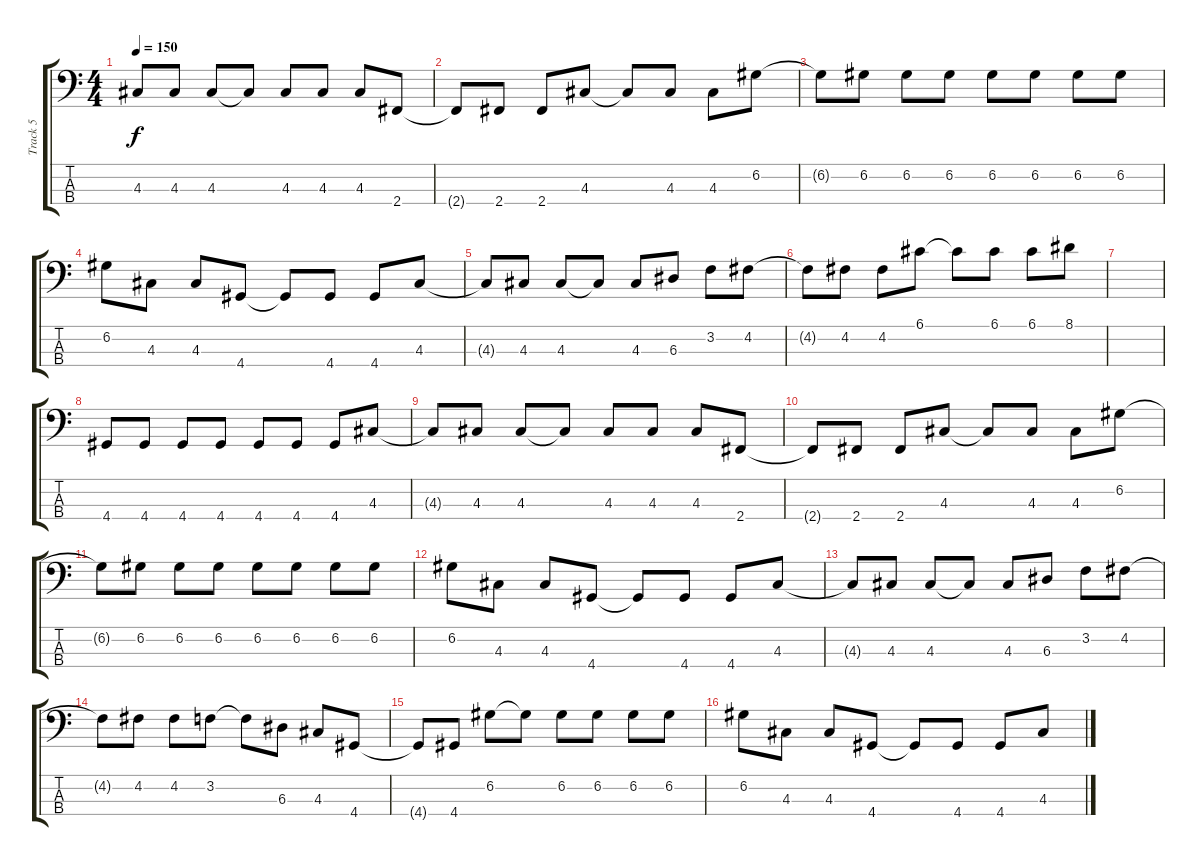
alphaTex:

\track ("Track 5" "Track 5") {instrument electricbasspick}
\staff {score tabs}
\tuning (G2 D2 A1 E1) {hide}
\ts (4 4)
\tempo 150
\clef f4
\ks c
4.3{t}.8{dy f} 4.3.8 4.3.8 4.3{t}.8 4.3.8 4.3.8 4.3.8 2.4.8 |
2.4{t}.8 2.4.8 2.4.8 4.3.8 4.3{t}.8 4.3.8 4.3.8 6.2.8 |
6.2{t}.8 6.2.8 6.2.8 6.2.8 6.2.8 6.2.8 6.2.8 6.2.8 |
6.2.8 4.3.8 4.3.8 4.4.8 4.4{t}.8 4.4.8 4.4.8 4.3.8 |
4.3{t}.8 4.3.8 4.3.8 4.3{t}.8 4.3.8 6.3.8 3.2.8 4.2.8 |
4.2{t}.8 4.2.8 4.2.8 6.1.8 6.1{t}.8 6.1.8 6.1.8 8.1.8 |
|
4.4.8 4.4.8 4.4.8 4.4.8 4.4.8 4.4.8 4.4.8 4.3.8 |
4.3{t}.8 4.3.8 4.3.8 4.3{t}.8 4.3.8 4.3.8 4.3.8 2.4.8 |
2.4{t}.8 2.4.8 2.4.8 4.3.8 4.3{t}.8 4.3.8 4.3.8 6.2.8 |
6.2{t}.8 6.2.8 6.2.8 6.2.8 6.2.8 6.2.8 6.2.8 6.2.8 |
6.2.8 4.3.8 4.3.8 4.4.8 4.4{t}.8 4.4.8 4.4.8 4.3.8 |
4.3{t}.8 4.3.8 4.3.8 4.3{t}.8 4.3.8 6.3.8 3.2.8 4.2.8 |
4.2{t}.8 4.2.8 4.2.8 3.2.8 3.2{t}.8 6.3.8 4.3.8 4.4.8 |
4.4{t}.8 4.4.8 6.2.8 6.2{t}.8 6.2.8 6.2.8 6.2.8 6.2.8 |
6.2.8 4.3.8 4.3.8 4.4.8 4.4{t}.8 4.4.8 4.4.8 4.3.8
